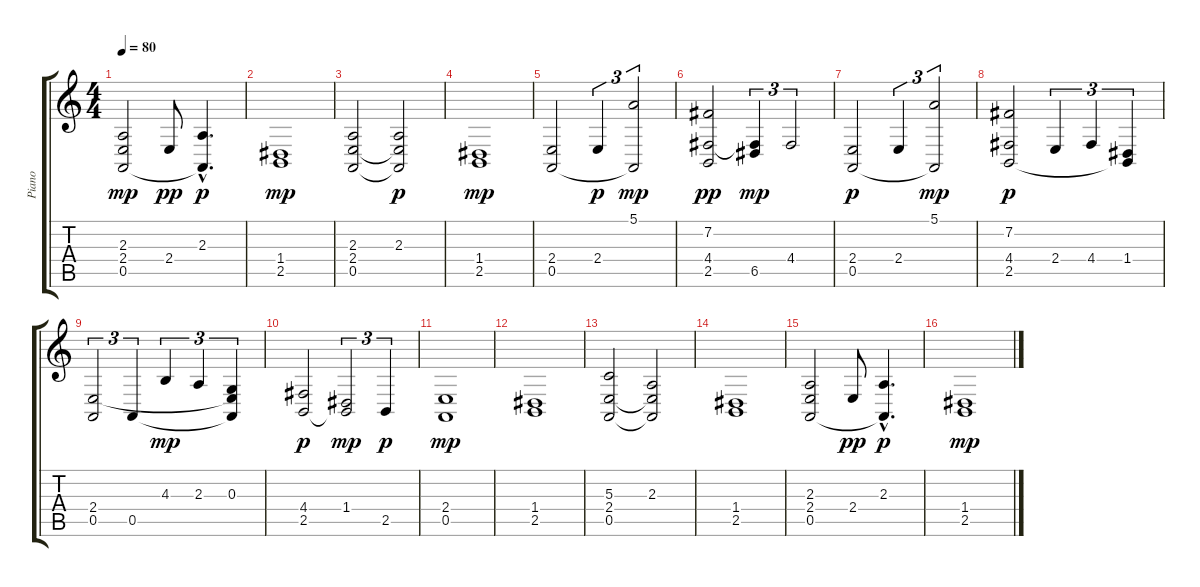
\track ("Piano" "Piano") {instrument acousticgrandpiano}
\staff {score tabs}
\tuning (E4 B3 G3 D3 A2 E2) {hide}
\ts (4 4)
\tempo 80
\clef g2
\ks c
(2.3 2.4 0.5).2{dy mp} 2.4.8{dy pp} (2.3{hac} 0.5{hac t}).4{d dy p} |
(1.4 2.5).1{dy mp} |
(2.3 2.4 0.5).2 (2.3 2.4{t} 0.5{t}).2{dy p} |
(1.4 2.5).1{dy mp} |
(2.4 0.5).2 2.4.4{tu (3 2) dy p} (5.1 0.5{t}).2{tu (3 2) dy mp} |
(7.2 4.4 2.5).2{dy pp} (4.4{t} 6.5).4{tu (3 2) dy mp} 4.4.2{tu (3 2)} |
(2.4 0.5).2{dy p} 2.4.4{tu (3 2)} (5.1 0.5{t}).2{tu (3 2) dy mp} |
(7.2 4.4 2.5).2{dy p} 2.4.4{tu (3 2)} 4.4.4{tu (3 2)} (1.4 2.5{t}).4{tu (3 2)} |
(2.4 0.5).2{tu (3 2)} 0.5.4{tu (3 2)} 4.3.4{tu (3 2) dy mp} 2.3.4{tu (3 2)} (0.3 2.4{t} 0.5{t}).4{tu (3 2)} |
(4.4 2.5).2{dy p} (1.4 2.5{t}).2{tu (3 2) dy mp} 2.5.4{tu (3 2) dy p} |
(2.4 0.5).1{dy mp} |
(1.4 2.5).1 |
(5.3 2.4 0.5).2 (2.3 2.4{t} 0.5{t}).2 |
(1.4 2.5).1 |
(2.3 2.4 0.5).2 2.4.8{dy pp} (2.3{hac} 0.5{hac t}).4{d dy p} |
(1.4 2.5).1{dy mp}
